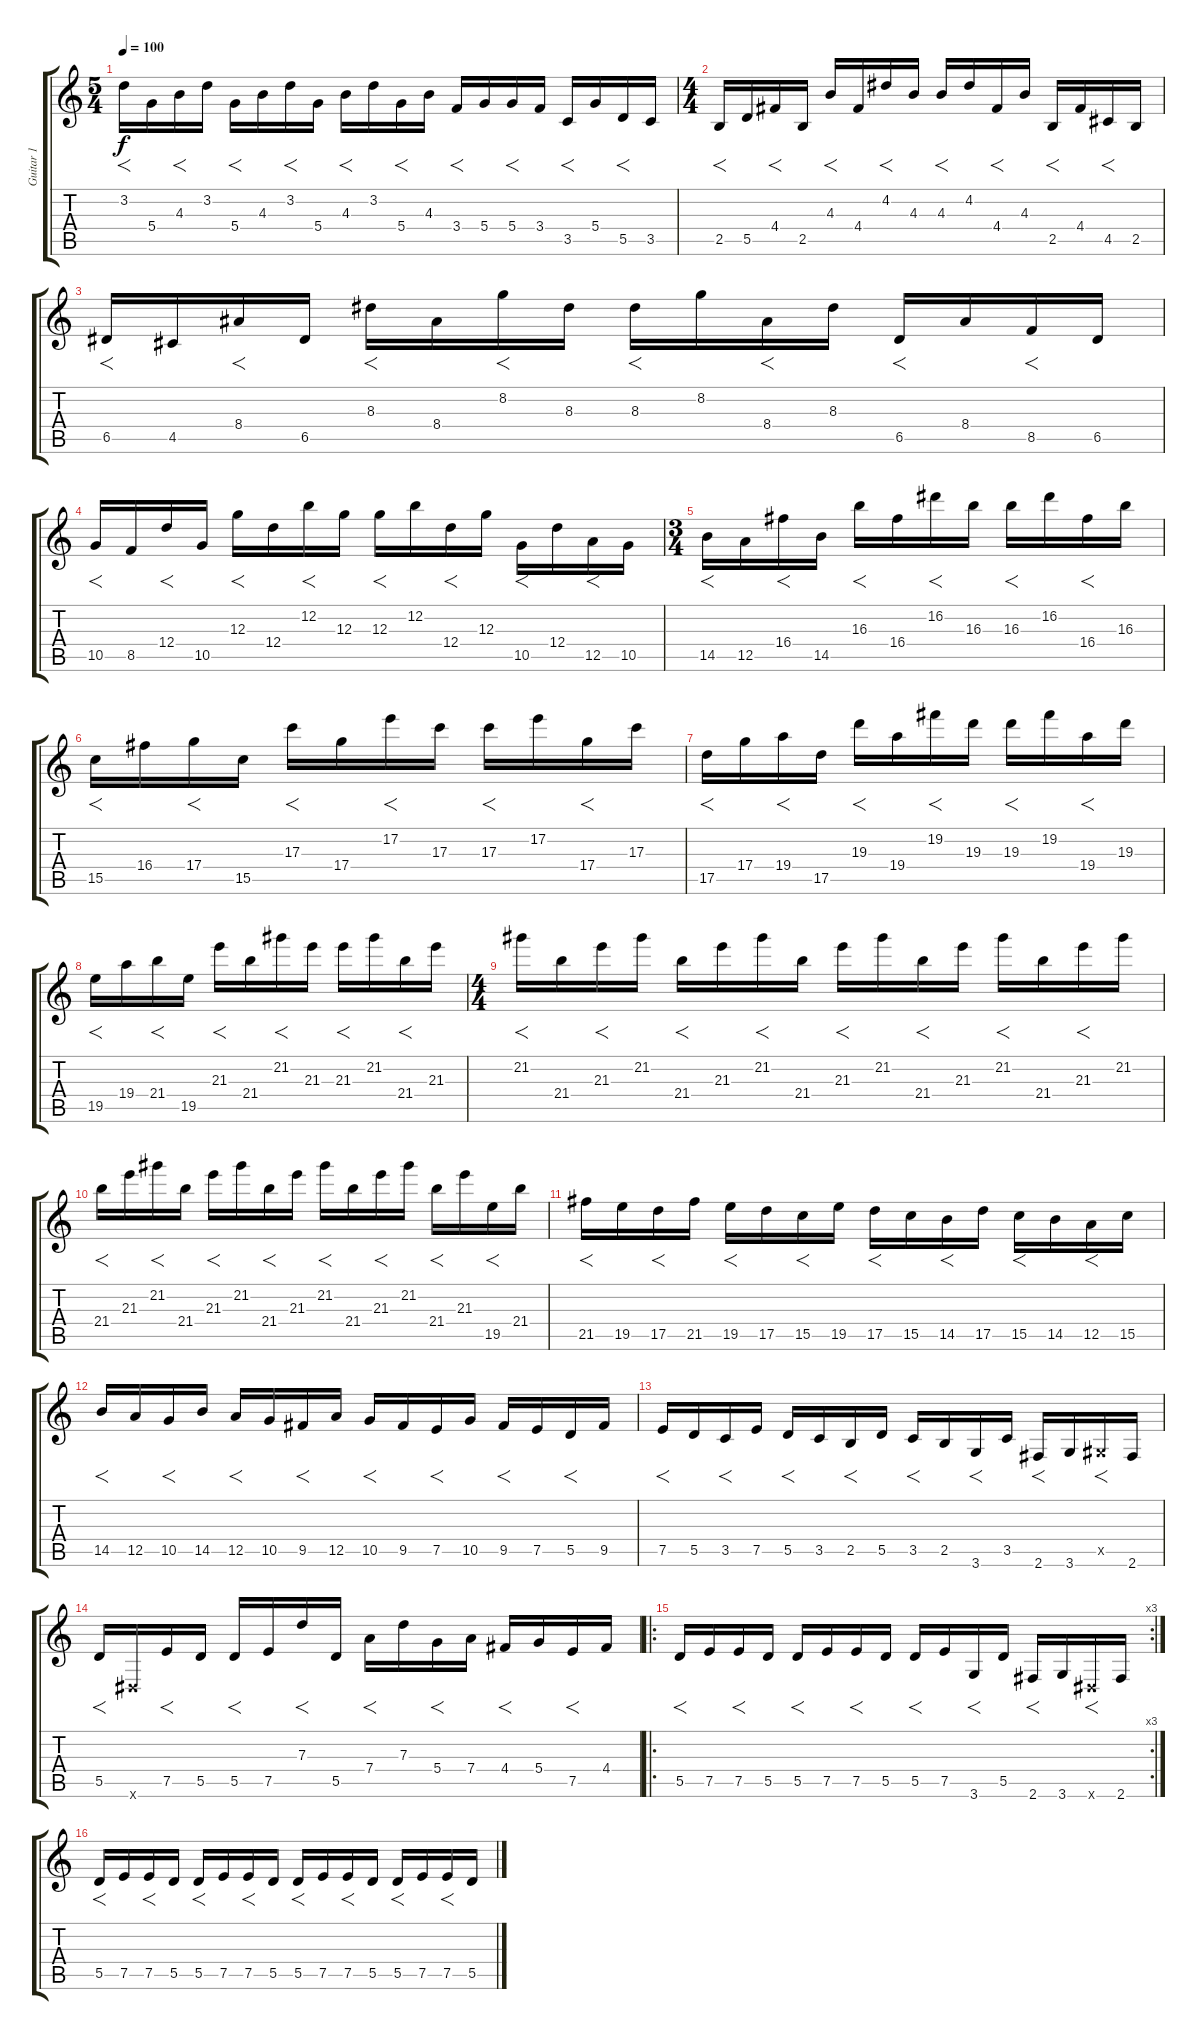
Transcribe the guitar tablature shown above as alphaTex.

\track ("Guitar 1" "Guitar 1") {instrument electricguitarmuted}
\staff {score tabs}
\tuning (E4 B3 G3 D3 A2 E2) {hide}
\ts (5 4)
\tempo 100
\clef g2
\ks c
3.2.16{f dy f} 5.4.16 4.3.16{f} 3.2.16 5.4.16{f} 4.3.16 3.2.16{f} 5.4.16 4.3.16{f} 3.2.16 5.4.16{f} 4.3.16 3.4.16{f} 5.4.16 5.4.16{f} 3.4.16 3.5.16{f} 5.4.16 5.5.16{f} 3.5.16 |
\ts (4 4)
2.5.16{f} 5.5.16 4.4.16{f} 2.5.16 4.3.16{f} 4.4.16 4.2.16{f} 4.3.16 4.3.16{f} 4.2.16 4.4.16{f} 4.3.16 2.5.16{f} 4.4.16 4.5.16{f} 2.5.16 |
6.5.16{f} 4.5.16 8.4.16{f} 6.5.16 8.3.16{f} 8.4.16 8.2.16{f} 8.3.16 8.3.16{f} 8.2.16 8.4.16{f} 8.3.16 6.5.16{f} 8.4.16 8.5.16{f} 6.5.16 |
10.5.16{f} 8.5.16 12.4.16{f} 10.5.16 12.3.16{f} 12.4.16 12.2.16{f} 12.3.16 12.3.16{f} 12.2.16 12.4.16{f} 12.3.16 10.5.16{f} 12.4.16 12.5.16{f} 10.5.16 |
\ts (3 4)
14.5.16{f} 12.5.16 16.4.16{f} 14.5.16 16.3.16{f} 16.4.16 16.2.16{f} 16.3.16 16.3.16{f} 16.2.16 16.4.16{f} 16.3.16 |
15.5.16{f} 16.4.16 17.4.16{f} 15.5.16 17.3.16{f} 17.4.16 17.2.16{f} 17.3.16 17.3.16{f} 17.2.16 17.4.16{f} 17.3.16 |
17.5.16{f} 17.4.16 19.4.16{f} 17.5.16 19.3.16{f} 19.4.16 19.2.16{f} 19.3.16 19.3.16{f} 19.2.16 19.4.16{f} 19.3.16 |
19.5.16{f} 19.4.16 21.4.16{f} 19.5.16 21.3.16{f} 21.4.16 21.2.16{f} 21.3.16 21.3.16{f} 21.2.16 21.4.16{f} 21.3.16 |
\ts (4 4)
21.2.16{f} 21.4.16 21.3.16{f} 21.2.16 21.4.16{f} 21.3.16 21.2.16{f} 21.4.16 21.3.16{f} 21.2.16 21.4.16{f} 21.3.16 21.2.16{f} 21.4.16 21.3.16{f} 21.2.16 |
21.4.16{f} 21.3.16 21.2.16{f} 21.4.16 21.3.16{f} 21.2.16 21.4.16{f} 21.3.16 21.2.16{f} 21.4.16 21.3.16{f} 21.2.16 21.4.16{f} 21.3.16 19.5.16{f} 21.4.16 |
21.5.16{f} 19.5.16 17.5.16{f} 21.5.16 19.5.16{f} 17.5.16 15.5.16{f} 19.5.16 17.5.16{f} 15.5.16 14.5.16{f} 17.5.16 15.5.16{f} 14.5.16 12.5.16{f} 15.5.16 |
14.5.16{f} 12.5.16 10.5.16{f} 14.5.16 12.5.16{f} 10.5.16 9.5.16{f} 12.5.16 10.5.16{f} 9.5.16 7.5.16{f} 10.5.16 9.5.16{f} 7.5.16 5.5.16{f} 9.5.16 |
7.5.16{f} 5.5.16 3.5.16{f} 7.5.16 5.5.16{f} 3.5.16 2.5.16{f} 5.5.16 3.5.16{f} 2.5.16 3.6.16{f} 3.5.16 2.6.16{f} 3.6.16 -1.5{x}.16{f} 2.6.16 |
5.5.16{f} -1.6{x}.16 7.5.16{f} 5.5.16 5.5.16{f} 7.5.16 7.3.16{f} 5.5.16 7.4.16{f} 7.3.16 5.4.16{f} 7.4.16 4.4.16{f} 5.4.16 7.5.16{f} 4.4.16 |
\ro
\rc 3
5.5.16{f} 7.5.16 7.5.16{f} 5.5.16 5.5.16{f} 7.5.16 7.5.16{f} 5.5.16 5.5.16{f} 7.5.16 3.6.16{f} 5.5.16 2.6.16{f} 3.6.16 -1.6{x}.16{f} 2.6.16 |
5.5.16{f} 7.5.16 7.5.16{f} 5.5.16 5.5.16{f} 7.5.16 7.5.16{f} 5.5.16 5.5.16{f} 7.5.16 7.5.16{f} 5.5.16 5.5.16{f} 7.5.16 7.5.16{f} 5.5.16
